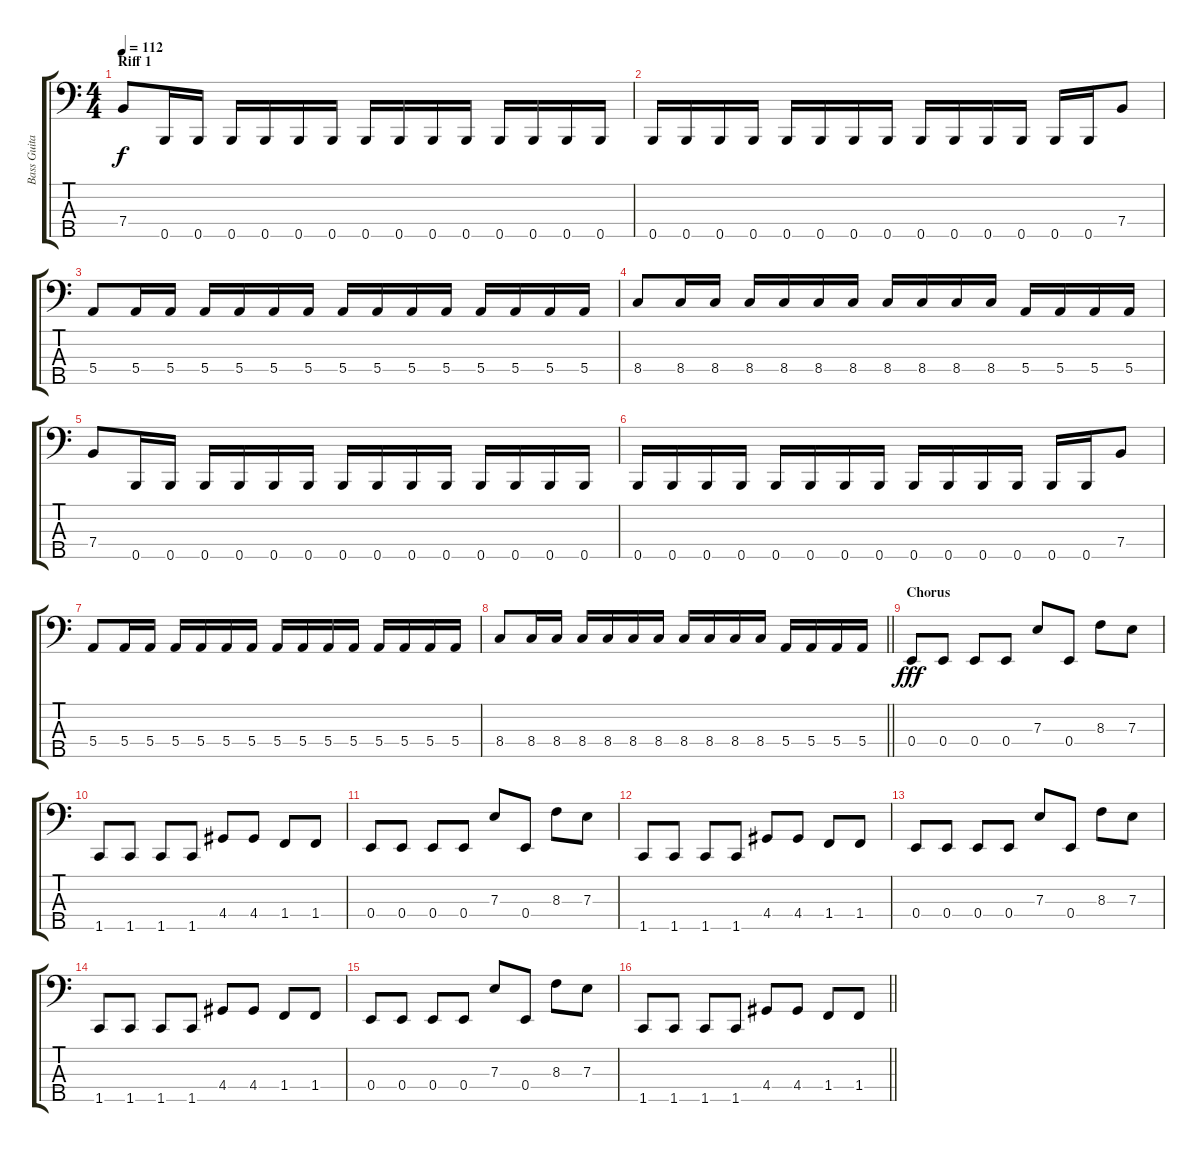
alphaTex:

\track ("Bass Guitar" "Bass Guita") {instrument electricbasspick}
\staff {score tabs}
\tuning (G2 D2 A1 E1 B0) {hide}
\ts (4 4)
\section ("" "Riff 1")
\tempo 112
\clef f4
\ks c
7.4.8{dy f} 0.5.16 0.5.16 0.5.16 0.5.16 0.5.16 0.5.16 0.5.16 0.5.16 0.5.16 0.5.16 0.5.16 0.5.16 0.5.16 0.5.16 |
0.5.16 0.5.16 0.5.16 0.5.16 0.5.16 0.5.16 0.5.16 0.5.16 0.5.16 0.5.16 0.5.16 0.5.16 0.5.16 0.5.16 7.4.8 |
5.4.8 5.4.16 5.4.16 5.4.16 5.4.16 5.4.16 5.4.16 5.4.16 5.4.16 5.4.16 5.4.16 5.4.16 5.4.16 5.4.16 5.4.16 |
8.4.8 8.4.16 8.4.16 8.4.16 8.4.16 8.4.16 8.4.16 8.4.16 8.4.16 8.4.16 8.4.16 5.4.16 5.4.16 5.4.16 5.4.16 |
7.4.8 0.5.16 0.5.16 0.5.16 0.5.16 0.5.16 0.5.16 0.5.16 0.5.16 0.5.16 0.5.16 0.5.16 0.5.16 0.5.16 0.5.16 |
0.5.16 0.5.16 0.5.16 0.5.16 0.5.16 0.5.16 0.5.16 0.5.16 0.5.16 0.5.16 0.5.16 0.5.16 0.5.16 0.5.16 7.4.8 |
5.4.8 5.4.16 5.4.16 5.4.16 5.4.16 5.4.16 5.4.16 5.4.16 5.4.16 5.4.16 5.4.16 5.4.16 5.4.16 5.4.16 5.4.16 |
\barLineRight lightlight
8.4.8 8.4.16 8.4.16 8.4.16 8.4.16 8.4.16 8.4.16 8.4.16 8.4.16 8.4.16 8.4.16 5.4.16 5.4.16 5.4.16 5.4.16 |
\section ("" "Chorus")
0.4.8{dy fff} 0.4.8 0.4.8 0.4.8 7.3.8 0.4.8 8.3.8 7.3.8 |
1.5.8 1.5.8 1.5.8 1.5.8 4.4.8 4.4.8 1.4.8 1.4.8 |
0.4.8 0.4.8 0.4.8 0.4.8 7.3.8 0.4.8 8.3.8 7.3.8 |
1.5.8 1.5.8 1.5.8 1.5.8 4.4.8 4.4.8 1.4.8 1.4.8 |
0.4.8 0.4.8 0.4.8 0.4.8 7.3.8 0.4.8 8.3.8 7.3.8 |
1.5.8 1.5.8 1.5.8 1.5.8 4.4.8 4.4.8 1.4.8 1.4.8 |
0.4.8 0.4.8 0.4.8 0.4.8 7.3.8 0.4.8 8.3.8 7.3.8 |
\barLineRight lightlight
1.5.8 1.5.8 1.5.8 1.5.8 4.4.8 4.4.8 1.4.8 1.4.8
